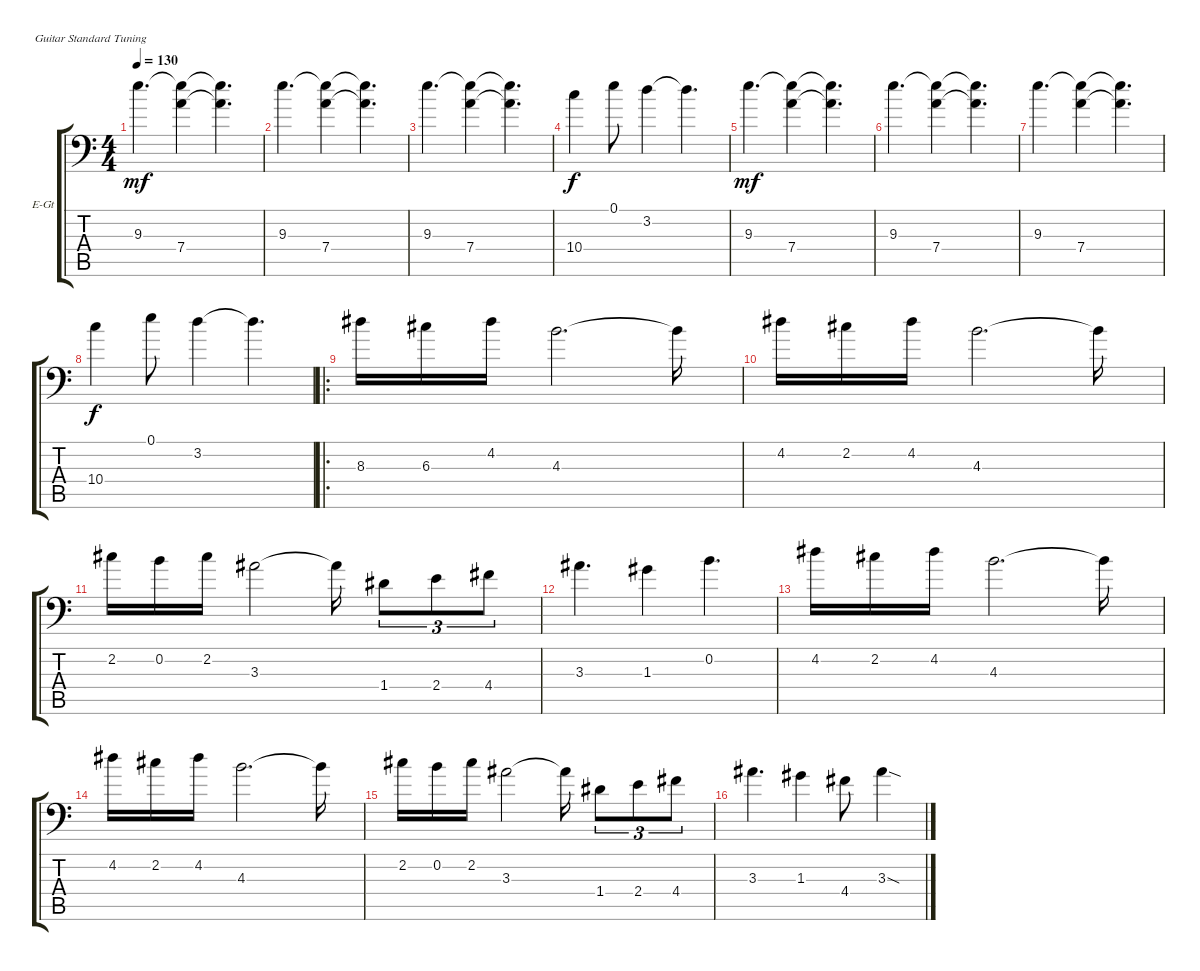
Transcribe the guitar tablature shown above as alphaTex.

\defaultSystemsLayout 4
\bracketExtendMode groupsimilarinstruments
\firstSystemTrackNameOrientation horizontal
\otherSystemsTrackNameOrientation horizontal
\track ("Electric Guitar" "E-Gt") {instrument electricguitarclean}
\staff {score tabs}
\tuning (E4 B3 G3 D3 A2 E2)
\ts (4 4)
\tempo 130
\clef f4
\ks c
9.3.4{d dy mf instrument electricguitarclean} (7.4 9.3{t}).4 (7.4{t} 9.3{t}).4{d} |
9.3.4{d} (7.4 9.3{t}).4 (7.4{t} 9.3{t}).4{d} |
9.3.4{d} (7.4 9.3{t}).4 (7.4{t} 9.3{t}).4{d} |
10.4.4{dy f} 0.1.8 3.2.4 3.2{t}.4{d} |
9.3.4{d dy mf} (7.4 9.3{t}).4 (7.4{t} 9.3{t}).4{d} |
9.3.4{d} (7.4 9.3{t}).4 (7.4{t} 9.3{t}).4{d} |
9.3.4{d} (7.4 9.3{t}).4 (7.4{t} 9.3{t}).4{d} |
10.4.4{dy f} 0.1.8 3.2.4 3.2{t}.4{d} |
\ro
8.3.16 6.3.16 4.2.16 4.3.2{d} 4.3{t}.16 |
4.2.16 2.2.16 4.2.16 4.3.2{d} 4.3{t}.16 |
2.2.16 0.2.16 2.2.16 3.3.2 3.3{t}.16 1.4.8{tu (3 2)} 2.4.8{tu (3 2)} 4.4.8{tu (3 2)} |
3.3.4{d} 1.3.4 0.2.4{d} |
4.2.16 2.2.16 4.2.16 4.3.2{d} 4.3{t}.16 |
4.2.16 2.2.16 4.2.16 4.3.2{d} 4.3{t}.16 |
2.2.16 0.2.16 2.2.16 3.3.2 3.3{t}.16 1.4.8{tu (3 2)} 2.4.8{tu (3 2)} 4.4.8{tu (3 2)} |
3.3.4{d} 1.3.4 4.4.8 3.3{sod}.4
